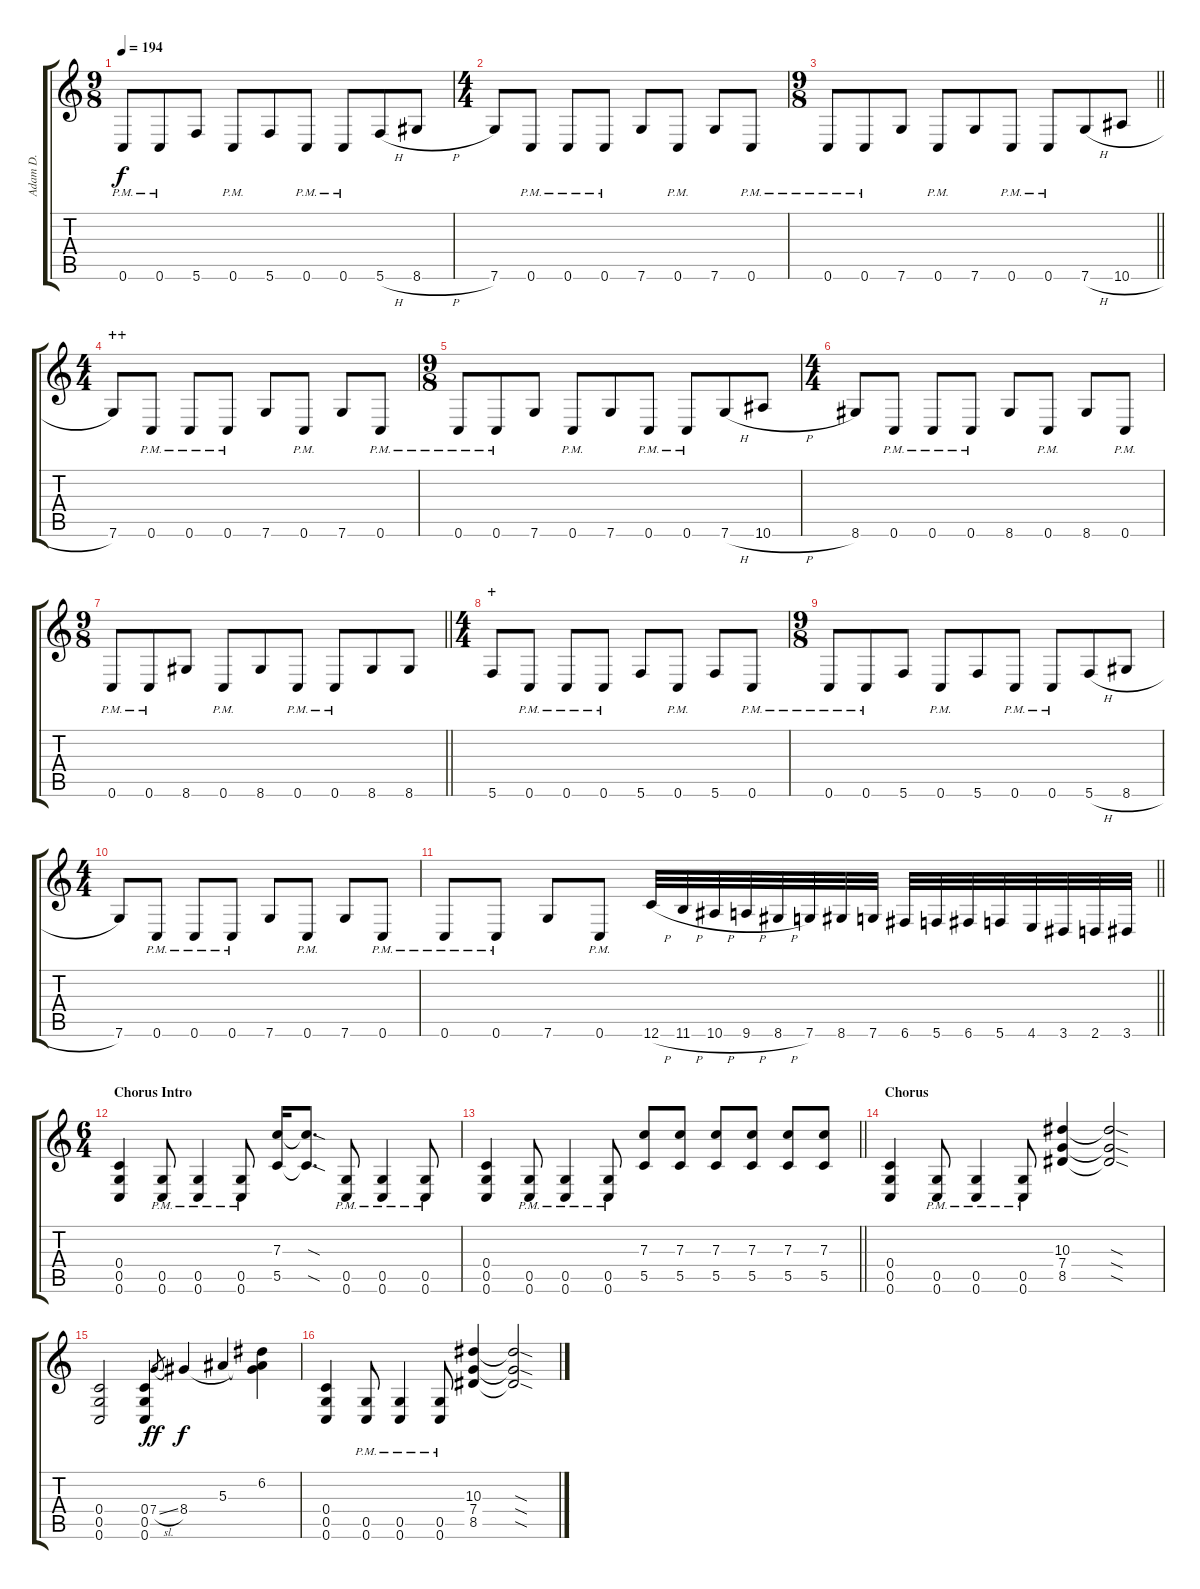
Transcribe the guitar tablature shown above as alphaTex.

\track ("Adam D." "Adam D.") {instrument distortionguitar}
\staff {score tabs}
\tuning (D4 A3 F3 C3 G2 C2) {hide}
\ts (9 8)
\tempo 194
\clef g2
\ks c
0.6{pm}.8{dy f} 0.6{pm}.8 5.6.8 0.6{pm}.8 5.6.8 0.6{pm}.8 0.6{pm}.8 5.6{h}.8 8.6{h}.8 |
\ts (4 4)
7.6.8 0.6{pm}.8 0.6{pm}.8 0.6{pm}.8 7.6.8 0.6{pm}.8 7.6.8 0.6{pm}.8 |
\ts (9 8)
\barLineRight lightlight
0.6{pm}.8 0.6{pm}.8 7.6.8 0.6{pm}.8 7.6.8 0.6{pm}.8 0.6{pm}.8 7.6{h}.8 10.6{h}.8 |
\ts (4 4)
\section ("" "++")
7.6.8 0.6{pm}.8 0.6{pm}.8 0.6{pm}.8 7.6.8 0.6{pm}.8 7.6.8 0.6{pm}.8 |
\ts (9 8)
0.6{pm}.8 0.6{pm}.8 7.6.8 0.6{pm}.8 7.6.8 0.6{pm}.8 0.6{pm}.8 7.6{h}.8 10.6{h}.8 |
\ts (4 4)
8.6.8 0.6{pm}.8 0.6{pm}.8 0.6{pm}.8 8.6.8 0.6{pm}.8 8.6.8 0.6{pm}.8 |
\ts (9 8)
\barLineRight lightlight
0.6{pm}.8 0.6{pm}.8 8.6.8 0.6{pm}.8 8.6.8 0.6{pm}.8 0.6{pm}.8 8.6.8 8.6.8 |
\ts (4 4)
\section ("" "+")
5.6.8 0.6{pm}.8 0.6{pm}.8 0.6{pm}.8 5.6.8 0.6{pm}.8 5.6.8 0.6{pm}.8 |
\ts (9 8)
0.6{pm}.8 0.6{pm}.8 5.6.8 0.6{pm}.8 5.6.8 0.6{pm}.8 0.6{pm}.8 5.6{h}.8 8.6{h}.8 |
\ts (4 4)
7.6.8 0.6{pm}.8 0.6{pm}.8 0.6{pm}.8 7.6.8 0.6{pm}.8 7.6.8 0.6{pm}.8 |
\barLineRight lightlight
0.6{pm}.8 0.6{pm}.8 7.6.8 0.6{pm}.8 12.6{h}.32 11.6{h}.32 10.6{h}.32 9.6{h}.32 8.6{h}.32 7.6.32 8.6.32 7.6.32 6.6.32 5.6.32 6.6.32 5.6.32 4.6.32 3.6.32 2.6.32 3.6.32 |
\ts (6 4)
\section ("" "Chorus Intro")
(0.4 0.5 0.6).4{volume 13 balance 8} (0.5{pm} 0.6{pm}).8 (0.5{pm} 0.6{pm}).4 (0.5{pm} 0.6{pm}).8 (7.3 5.5).16 (7.3{sod t} 5.5{sod t}).8{d} (0.5{pm} 0.6{pm}).8 (0.5{pm} 0.6{pm}).4 (0.5{pm} 0.6{pm}).8 |
\barLineRight lightlight
(0.4 0.5 0.6).4 (0.5{pm} 0.6{pm}).8 (0.5{pm} 0.6{pm}).4 (0.5{pm} 0.6{pm}).8 (7.3 5.5).8 (7.3 5.5).8 (7.3 5.5).8 (7.3 5.5).8 (7.3 5.5).8 (7.3 5.5).8 |
\section ("" "Chorus")
(0.4 0.5 0.6).4{volume 16 balance 16} (0.5{pm} 0.6{pm}).8 (0.5{pm} 0.6{pm}).4 (0.5{pm} 0.6{pm}).8 (10.3 7.4 8.5).4 (10.3{sod t} 7.4{sod t} 8.5{sod t}).2 |
(0.4 0.5 0.6).2 (0.4 0.5 0.6).4 7.4{sl}.8{gr dy ff} 8.4.4{dy f} 5.3.4 (6.2 5.3{t} 8.4{t}).4 |
(0.4 0.5 0.6).4 (0.5{pm} 0.6{pm}).8 (0.5{pm} 0.6{pm}).4 (0.5{pm} 0.6{pm}).8 (10.3 7.4 8.5).4 (10.3{sod t} 7.4{sod t} 8.5{sod t}).2
